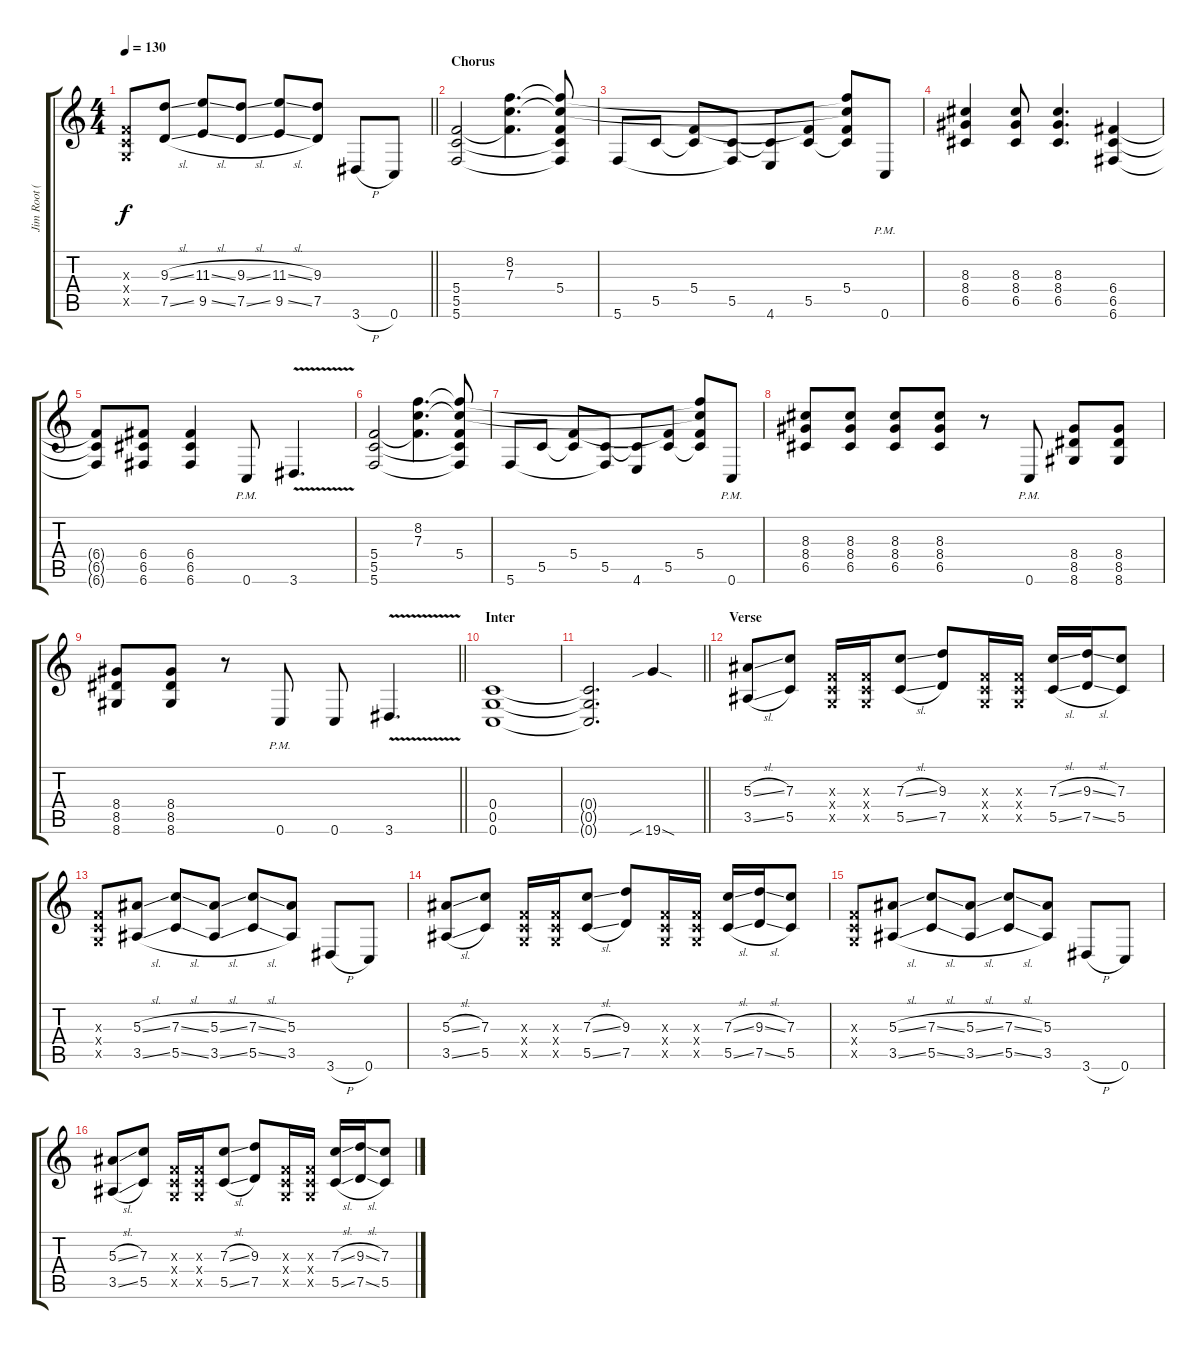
\track ("Jim Root (Rythmic Guitar)" "Jim Root (") {instrument distortionguitar}
\staff {score tabs}
\tuning (D4 A3 F3 C3 G2 C2) {hide}
\ts (4 4)
\tempo 130
\clef g2
\barLineRight lightlight
\ks c
(0.3{x} 0.4{x} 0.5{x}).8{dy f} (9.3{sl} 7.5{sl}).8 (11.3{sl} 9.5{sl}).8 (9.3{sl} 7.5{sl}).8 (11.3{sl} 9.5{sl}).8 (9.3 7.5).8 3.6{h}.8 0.6.8 |
\section ("" "Chorus")
(5.4 5.5 5.6).2 (8.2 7.3 5.4{t}).4{d} (8.2{t} 7.3{t} 5.4 5.5{t} 5.6{t}).8 |
5.6.8 5.5.8 (5.4 5.5{t}).8 (5.5 5.6{t}).8 (5.5{t} 4.6).8 (5.4{t} 5.5).8 (8.2{t} 7.3{t} 5.4 5.5{t}).8 0.6{pm}.8 |
(8.3 8.4 6.5).4 (8.3 8.4 6.5).8 (8.3 8.4 6.5).4{d} (6.4 6.5 6.6).4 |
(6.4{t} 6.5{t} 6.6{t}).8 (6.4 6.5 6.6).8 (6.4 6.5 6.6).4 0.6{pm}.8 3.6{v}.4{d} |
(5.4 5.5 5.6).2 (8.2 7.3 5.4{t}).4{d} (8.2{t} 7.3{t} 5.4 5.5{t} 5.6{t}).8 |
5.6.8 5.5.8 (5.4 5.5{t}).8 (5.5 5.6{t}).8 (5.5{t} 4.6).8 (5.4{t} 5.5).8 (8.2{t} 7.3{t} 5.4 5.5{t}).8 0.6{pm}.8 |
(8.3 8.4 6.5).8 (8.3 8.4 6.5).8 (8.3 8.4 6.5).8 (8.3 8.4 6.5).8 r.8 0.6{pm}.8 (8.4 8.5 8.6).8 (8.4 8.5 8.6).8 |
\barLineRight lightlight
(8.4 8.5 8.6).8 (8.4 8.5 8.6).8 r.8 0.6{pm}.8 0.6.8 3.6{v}.4{d} |
\section ("" "Inter")
(0.4 0.5 0.6).1 |
\barLineRight lightlight
(0.4{t} 0.5{t} 0.6{t}).2{d} 19.6{sib sod}.4 |
\section ("" "Verse")
(5.3{sl} 3.5{sl}).8 (7.3 5.5).8 (0.3{x} 0.4{x} 0.5{x}).16 (0.3{x} 0.4{x} 0.5{x}).16 (7.3{sl} 5.5{sl}).8 (9.3 7.5).8 (0.3{x} 0.4{x} 0.5{x}).16 (0.3{x} 0.4{x} 0.5{x}).16 (7.3{sl} 5.5{sl}).16 (9.3{sl} 7.5{sl}).16 (7.3 5.5).8 |
(0.3{x} 0.4{x} 0.5{x}).8 (5.3{sl} 3.5{sl}).8 (7.3{sl} 5.5{sl}).8 (5.3{sl} 3.5{sl}).8 (7.3{sl} 5.5{sl}).8 (5.3 3.5).8 3.6{h}.8 0.6.8 |
(5.3{sl} 3.5{sl}).8 (7.3 5.5).8 (0.3{x} 0.4{x} 0.5{x}).16 (0.3{x} 0.4{x} 0.5{x}).16 (7.3{sl} 5.5{sl}).8 (9.3 7.5).8 (0.3{x} 0.4{x} 0.5{x}).16 (0.3{x} 0.4{x} 0.5{x}).16 (7.3{sl} 5.5{sl}).16 (9.3{sl} 7.5{sl}).16 (7.3 5.5).8 |
(0.3{x} 0.4{x} 0.5{x}).8 (5.3{sl} 3.5{sl}).8 (7.3{sl} 5.5{sl}).8 (5.3{sl} 3.5{sl}).8 (7.3{sl} 5.5{sl}).8 (5.3 3.5).8 3.6{h}.8 0.6.8 |
(5.3{sl} 3.5{sl}).8 (7.3 5.5).8 (0.3{x} 0.4{x} 0.5{x}).16 (0.3{x} 0.4{x} 0.5{x}).16 (7.3{sl} 5.5{sl}).8 (9.3 7.5).8 (0.3{x} 0.4{x} 0.5{x}).16 (0.3{x} 0.4{x} 0.5{x}).16 (7.3{sl} 5.5{sl}).16 (9.3{sl} 7.5{sl}).16 (7.3 5.5).8
